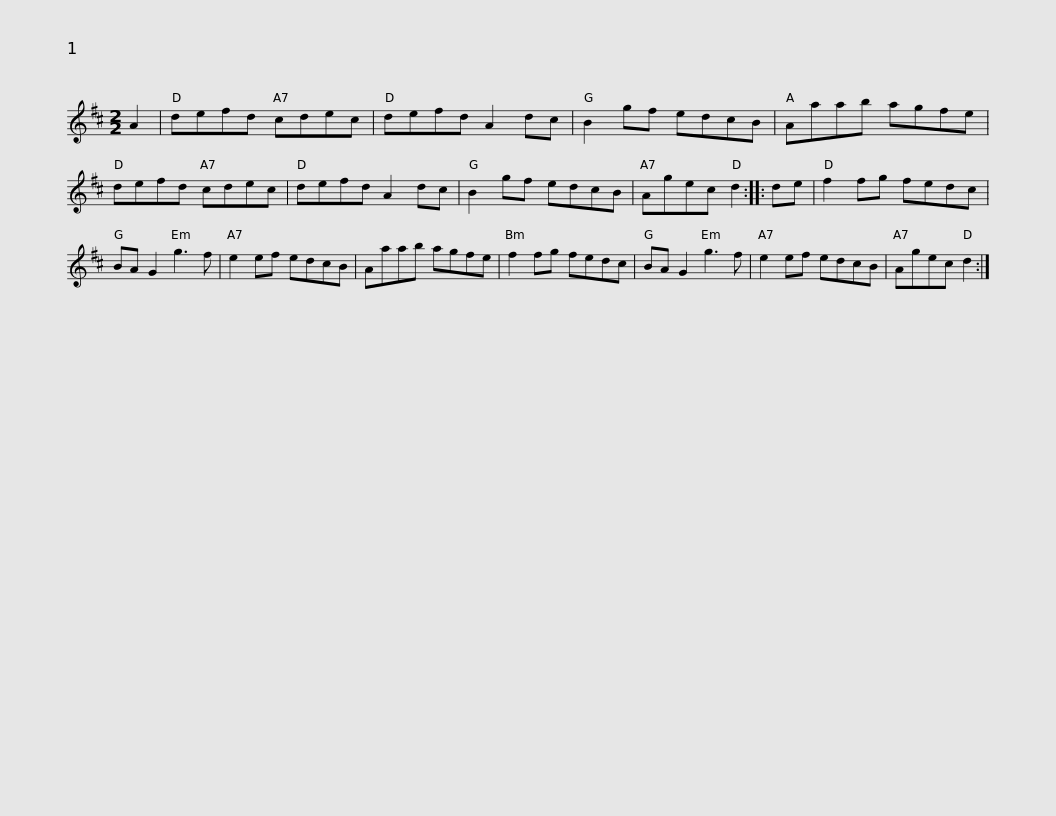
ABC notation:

X:1
L:1/8
M:2/2
I:linebreak $
K:D
V:1 treble
V:1
 A2 | defd cdec | defd A2 dc | B2 gf edcB | Aaab agfe | %5
 defd cdec |$ defd A2 dc | B2 gf edcB | Agec d2 :: de | %10
 f2 fg fedc | BA G2 g3 f | e2 ef edcB |$ Aaab agfe | f2 fg fedc | %15
 BA G2 g3 f | e2 ef edcB | Agec d2 :| %18
